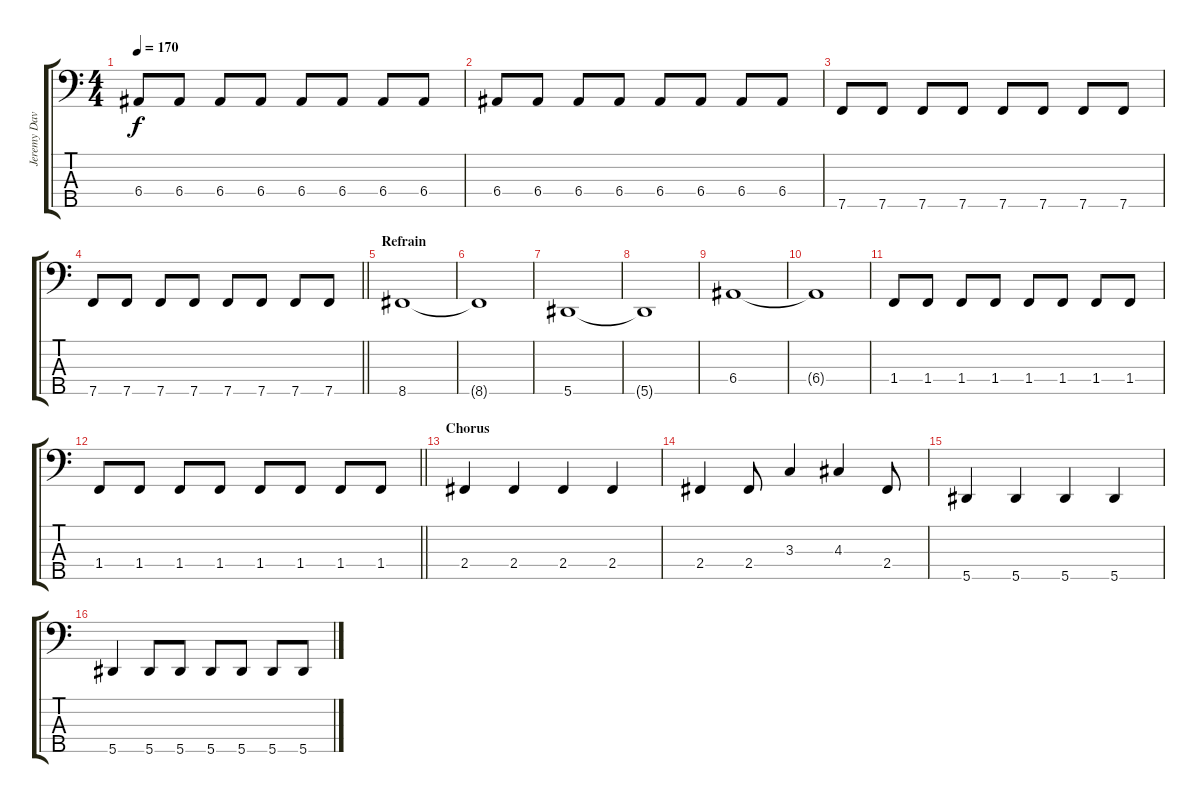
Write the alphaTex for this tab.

\track ("Jeremy Davis (Bass/5 String Wierd Tuning" "Jeremy Dav") {instrument electricbasspick}
\staff {score tabs}
\tuning (G2 D2 A1 E1 Bb0) {hide}
\ts (4 4)
\tempo 170
\clef f4
\ks c
6.4.8{dy f} 6.4.8 6.4.8 6.4.8 6.4.8 6.4.8 6.4.8 6.4.8 |
6.4.8 6.4.8 6.4.8 6.4.8 6.4.8 6.4.8 6.4.8 6.4.8 |
7.5.8 7.5.8 7.5.8 7.5.8 7.5.8 7.5.8 7.5.8 7.5.8 |
\barLineRight lightlight
7.5.8 7.5.8 7.5.8 7.5.8 7.5.8 7.5.8 7.5.8 7.5.8 |
\section ("" "Refrain")
8.5.1 |
8.5{t}.1 |
5.5.1 |
5.5{t}.1 |
6.4.1 |
6.4{t}.1 |
1.4.8 1.4.8 1.4.8 1.4.8 1.4.8 1.4.8 1.4.8 1.4.8 |
\barLineRight lightlight
1.4.8 1.4.8 1.4.8 1.4.8 1.4.8 1.4.8 1.4.8 1.4.8 |
\section ("" "Chorus")
2.4.4 2.4.4 2.4.4 2.4.4 |
2.4.4 2.4.8 3.3.4 4.3.4 2.4.8 |
5.5.4 5.5.4 5.5.4 5.5.4 |
5.5.4 5.5.8 5.5.8 5.5.8 5.5.8 5.5.8 5.5.8
